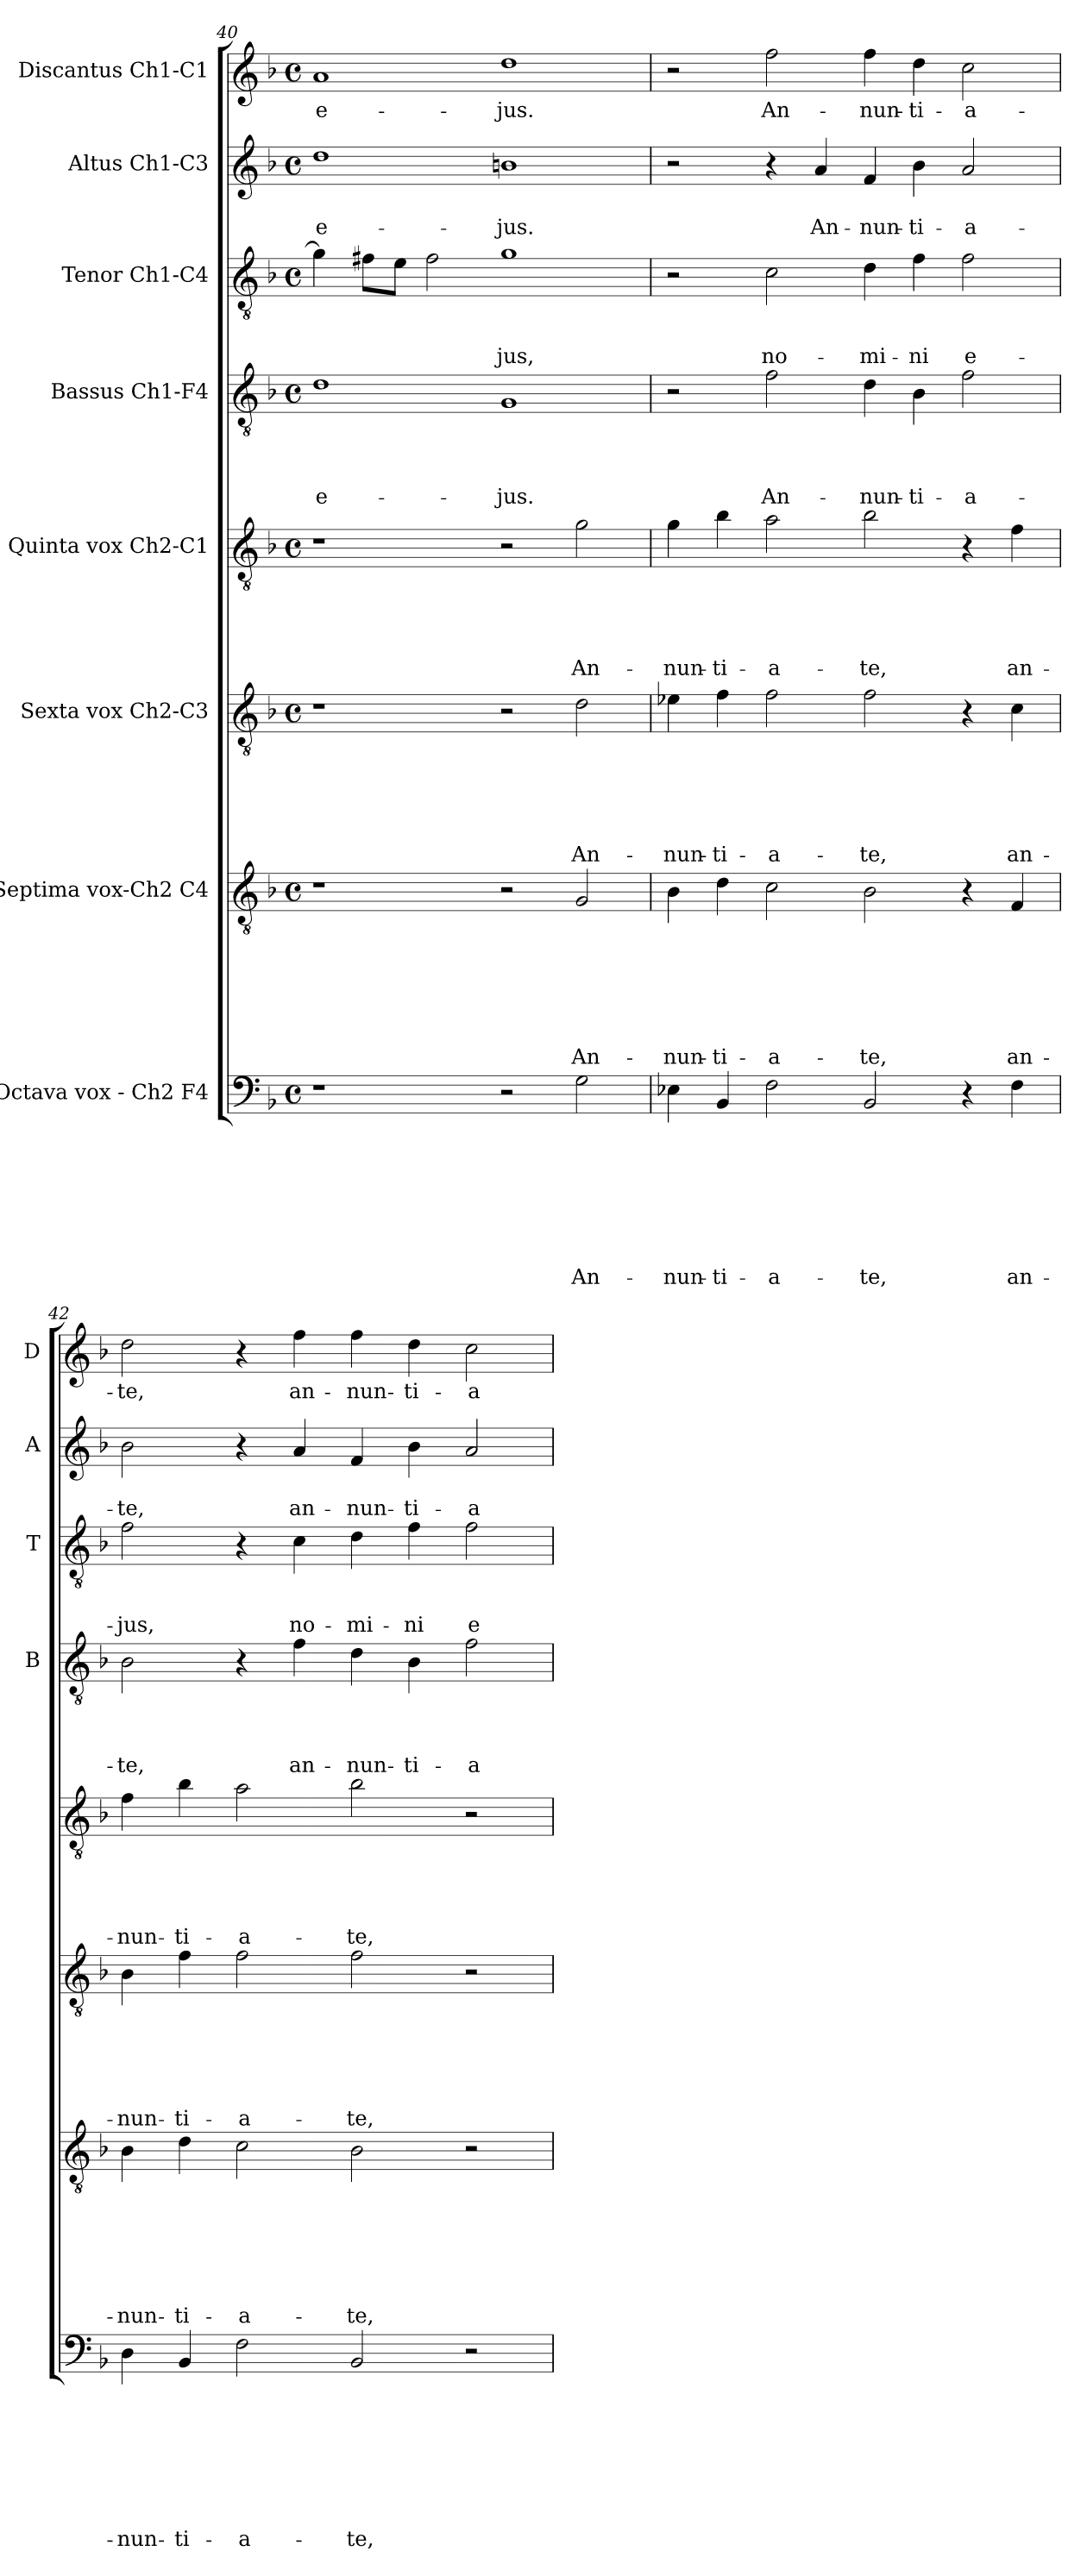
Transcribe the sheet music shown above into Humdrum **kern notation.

**kern	**text	**text	**text	**text	**text	**text	**text	**text	**kern	**text	**text	**text	**text	**text	**text	**text	**kern	**text	**text	**text	**text	**text	**text	**kern	**text	**text	**text	**text	**text	**kern	**text	**text	**text	**text	**kern	**text	**text	**text	**kern	**text	**text	**kern	**text
*part8	*part8	*part8	*part8	*part8	*part8	*part8	*part8	*part8	*part7	*part7	*part7	*part7	*part7	*part7	*part7	*part7	*part6	*part6	*part6	*part6	*part6	*part6	*part6	*part5	*part5	*part5	*part5	*part5	*part5	*part4	*part4	*part4	*part4	*part4	*part3	*part3	*part3	*part3	*part2	*part2	*part2	*part1	*part1
*staff8	*staff8	*staff8	*staff8	*staff8	*staff8	*staff8	*staff8	*staff8	*staff7	*staff7	*staff7	*staff7	*staff7	*staff7	*staff7	*staff7	*staff6	*staff6	*staff6	*staff6	*staff6	*staff6	*staff6	*staff5	*staff5	*staff5	*staff5	*staff5	*staff5	*staff4	*staff4	*staff4	*staff4	*staff4	*staff3	*staff3	*staff3	*staff3	*staff2	*staff2	*staff2	*staff1	*staff1
*I"Octava vox - Ch2 F4	*	*	*	*	*	*	*	*	*I"Septima  vox-Ch2 C4	*	*	*	*	*	*	*	*I"Sexta vox  Ch2-C3	*	*	*	*	*	*	*I"Quinta vox  Ch2-C1	*	*	*	*	*	*I"Bassus  Ch1-F4	*	*	*	*	*I"Tenor Ch1-C4	*	*	*	*I"Altus  Ch1-C3	*	*	*I"Discantus  Ch1-C1	*
*	*	*	*	*	*	*	*	*	*	*	*	*	*	*	*	*	*	*	*	*	*	*	*	*	*	*	*	*	*	*I'B	*	*	*	*	*I'T	*	*	*	*I'A	*	*	*I'D	*
*clefF4	*	*	*	*	*	*	*	*	*clefGv2	*	*	*	*	*	*	*	*clefGv2	*	*	*	*	*	*	*clefGv2	*	*	*	*	*	*clefGv2	*	*	*	*	*clefGv2	*	*	*	*clefG2	*	*	*clefG2	*
*k[b-]	*	*	*	*	*	*	*	*	*k[b-]	*	*	*	*	*	*	*	*k[b-]	*	*	*	*	*	*	*k[b-]	*	*	*	*	*	*k[b-]	*	*	*	*	*k[b-]	*	*	*	*k[b-]	*	*	*k[b-]	*
*F:	*	*	*	*	*	*	*	*	*F:	*	*	*	*	*	*	*	*F:	*	*	*	*	*	*	*F:	*	*	*	*	*	*F:	*	*	*	*	*F:	*	*	*	*F:	*	*	*F:	*
*M4/4	*	*	*	*	*	*	*	*	*M4/4	*	*	*	*	*	*	*	*M4/4	*	*	*	*	*	*	*M4/4	*	*	*	*	*	*M4/4	*	*	*	*	*M4/4	*	*	*	*M4/4	*	*	*M4/4	*
*met(c)	*	*	*	*	*	*	*	*	*met(c)	*	*	*	*	*	*	*	*met(c)	*	*	*	*	*	*	*met(c)	*	*	*	*	*	*met(c)	*	*	*	*	*met(c)	*	*	*	*met(c)	*	*	*met(c)	*
=40	=40	=40	=40	=40	=40	=40	=40	=40	=40	=40	=40	=40	=40	=40	=40	=40	=40	=40	=40	=40	=40	=40	=40	=40	=40	=40	=40	=40	=40	=40	=40	=40	=40	=40	=40	=40	=40	=40	=40	=40	=40	=40	=40
!	!	!	!	!	!	!	!	!	!	!	!	!	!	!	!	!	!	!	!	!	!	!	!	!	!	!	!	!	!	!	!	!	!	!LO:LY:b	!	!	!	!	!	!	!LO:LY:b	!	!LO:LY:b
1r	.	.	.	.	.	.	.	.	1r	.	.	.	.	.	.	.	1r	.	.	.	.	.	.	1r	.	.	.	.	.	1d	.	.	.	e-	4g\]	.	.	.	1dd	.	e-	1a	e-
.	.	.	.	.	.	.	.	.	.	.	.	.	.	.	.	.	.	.	.	.	.	.	.	.	.	.	.	.	.	.	.	.	.	.	8f#X\L	.	.	.	.	.	.	.	.
.	.	.	.	.	.	.	.	.	.	.	.	.	.	.	.	.	.	.	.	.	.	.	.	.	.	.	.	.	.	.	.	.	.	.	8e\J	.	.	.	.	.	.	.	.
.	.	.	.	.	.	.	.	.	.	.	.	.	.	.	.	.	.	.	.	.	.	.	.	.	.	.	.	.	.	.	.	.	.	.	2f#\	.	.	.	.	.	.	.	.
!	!	!	!	!	!	!	!	!	!	!	!	!	!	!	!	!	!	!	!	!	!	!	!	!	!	!	!	!	!	!	!	!	!	!LO:LY:b	!	!	!	!LO:LY:b	!	!	!LO:LY:b	!	!LO:LY:b
2r	.	.	.	.	.	.	.	.	2r	.	.	.	.	.	.	.	2r	.	.	.	.	.	.	2r	.	.	.	.	.	1G	.	.	.	-jus.	1g	.	.	-jus,	1bn	.	-jus.	1dd	-jus.
!	!	!	!	!	!	!	!	!LO:LY:b	!	!	!	!	!	!	!	!LO:LY:b	!	!	!	!	!	!	!LO:LY:b	!	!	!	!	!	!LO:LY:b	!	!	!	!	!	!	!	!	!	!	!	!	!	!
2G\	.	.	.	.	.	.	.	An-	2G/	.	.	.	.	.	.	An-	2d\	.	.	.	.	.	An-	2g\	.	.	.	.	An-	.	.	.	.	.	.	.	.	.	.	.	.	.	.
=41	=41	=41	=41	=41	=41	=41	=41	=41	=41	=41	=41	=41	=41	=41	=41	=41	=41	=41	=41	=41	=41	=41	=41	=41	=41	=41	=41	=41	=41	=41	=41	=41	=41	=41	=41	=41	=41	=41	=41	=41	=41	=41	=41
!	!	!	!	!	!	!	!	!LO:LY:b	!	!	!	!	!	!	!	!LO:LY:b	!	!	!	!	!	!	!LO:LY:b	!	!	!	!	!	!LO:LY:b	!	!	!	!	!	!	!	!	!	!	!	!	!	!
4E-X\	.	.	.	.	.	.	.	-nun-	4B-\	.	.	.	.	.	.	-nun-	4e-X\	.	.	.	.	.	-nun-	4g\	.	.	.	.	-nun-	2r	.	.	.	.	2r	.	.	.	2r	.	.	2r	.
!	!	!	!	!	!	!	!	!LO:LY:b	!	!	!	!	!	!	!	!LO:LY:b	!	!	!	!	!	!	!LO:LY:b	!	!	!	!	!	!LO:LY:b	!	!	!	!	!	!	!	!	!	!	!	!	!	!
4BB-/	.	.	.	.	.	.	.	-ti-	4d\	.	.	.	.	.	.	-ti-	4f\	.	.	.	.	.	-ti-	4b-\	.	.	.	.	-ti-	.	.	.	.	.	.	.	.	.	.	.	.	.	.
!	!	!	!	!	!	!	!	!LO:LY:b	!	!	!	!	!	!	!	!LO:LY:b	!	!	!	!	!	!	!LO:LY:b	!	!	!	!	!	!LO:LY:b	!	!	!	!	!LO:LY:b	!	!	!	!LO:LY:b	!	!	!	!	!LO:LY:b
2F\	.	.	.	.	.	.	.	-a-	2c\	.	.	.	.	.	.	-a-	2f\	.	.	.	.	.	-a-	2a\	.	.	.	.	-a-	2f\	.	.	.	An-	2c\	.	.	no-	4r	.	.	2ff\	An-
!	!	!	!	!	!	!	!	!	!	!	!	!	!	!	!	!	!	!	!	!	!	!	!	!	!	!	!	!	!	!	!	!	!	!	!	!	!	!	!	!	!LO:LY:b	!	!
.	.	.	.	.	.	.	.	.	.	.	.	.	.	.	.	.	.	.	.	.	.	.	.	.	.	.	.	.	.	.	.	.	.	.	.	.	.	.	4a/	.	An-	.	.
!	!	!	!	!	!	!	!	!LO:LY:b	!	!	!	!	!	!	!	!LO:LY:b	!	!	!	!	!	!	!LO:LY:b	!	!	!	!	!	!LO:LY:b	!	!	!	!	!LO:LY:b	!	!	!	!LO:LY:b	!	!	!LO:LY:b	!	!LO:LY:b
2BB-/	.	.	.	.	.	.	.	-te,	2B-\	.	.	.	.	.	.	-te,	2f\	.	.	.	.	.	-te,	2b-\	.	.	.	.	-te,	4d\	.	.	.	-nun-	4d\	.	.	-mi-	4f/	.	-nun-	4ff\	-nun-
!	!	!	!	!	!	!	!	!	!	!	!	!	!	!	!	!	!	!	!	!	!	!	!	!	!	!	!	!	!	!	!	!	!	!LO:LY:b	!	!	!	!LO:LY:b	!	!	!LO:LY:b	!	!LO:LY:b
.	.	.	.	.	.	.	.	.	.	.	.	.	.	.	.	.	.	.	.	.	.	.	.	.	.	.	.	.	.	4B-\	.	.	.	-ti-	4f\	.	.	-ni	4b-\	.	-ti-	4dd\	-ti-
!	!	!	!	!	!	!	!	!	!	!	!	!	!	!	!	!	!	!	!	!	!	!	!	!	!	!	!	!	!	!	!	!	!	!LO:LY:b	!	!	!	!LO:LY:b	!	!	!LO:LY:b	!	!LO:LY:b
4r	.	.	.	.	.	.	.	.	4r	.	.	.	.	.	.	.	4r	.	.	.	.	.	.	4r	.	.	.	.	.	2f\	.	.	.	-a-	2f\	.	.	e-	2a/	.	-a-	2cc\	-a-
!	!	!	!	!	!	!	!	!LO:LY:b	!	!	!	!	!	!	!	!LO:LY:b	!	!	!	!	!	!	!LO:LY:b	!	!	!	!	!	!LO:LY:b	!	!	!	!	!	!	!	!	!	!	!	!	!	!
4F\	.	.	.	.	.	.	.	an-	4F/	.	.	.	.	.	.	an-	4c\	.	.	.	.	.	an-	4f\	.	.	.	.	an-	.	.	.	.	.	.	.	.	.	.	.	.	.	.
=42	=42	=42	=42	=42	=42	=42	=42	=42	=42	=42	=42	=42	=42	=42	=42	=42	=42	=42	=42	=42	=42	=42	=42	=42	=42	=42	=42	=42	=42	=42	=42	=42	=42	=42	=42	=42	=42	=42	=42	=42	=42	=42	=42
!	!	!	!	!	!	!	!	!LO:LY:b	!	!	!	!	!	!	!	!LO:LY:b	!	!	!	!	!	!	!LO:LY:b	!	!	!	!	!	!LO:LY:b	!	!	!	!	!LO:LY:b	!	!	!	!LO:LY:b	!	!	!LO:LY:b	!	!LO:LY:b
4D\	.	.	.	.	.	.	.	-nun-	4B-\	.	.	.	.	.	.	-nun-	4B-\	.	.	.	.	.	-nun-	4f\	.	.	.	.	-nun-	2B-\	.	.	.	-te,	2f\	.	.	-jus,	2b-\	.	-te,	2dd\	-te,
!	!	!	!	!	!	!	!	!LO:LY:b	!	!	!	!	!	!	!	!LO:LY:b	!	!	!	!	!	!	!LO:LY:b	!	!	!	!	!	!LO:LY:b	!	!	!	!	!	!	!	!	!	!	!	!	!	!
4BB-/	.	.	.	.	.	.	.	-ti-	4d\	.	.	.	.	.	.	-ti-	4f\	.	.	.	.	.	-ti-	4b-\	.	.	.	.	-ti-	.	.	.	.	.	.	.	.	.	.	.	.	.	.
!	!	!	!	!	!	!	!	!LO:LY:b	!	!	!	!	!	!	!	!LO:LY:b	!	!	!	!	!	!	!LO:LY:b	!	!	!	!	!	!LO:LY:b	!	!	!	!	!	!	!	!	!	!	!	!	!	!
2F\	.	.	.	.	.	.	.	-a-	2c\	.	.	.	.	.	.	-a-	2f\	.	.	.	.	.	-a-	2a\	.	.	.	.	-a-	4r	.	.	.	.	4r	.	.	.	4r	.	.	4r	.
!	!	!	!	!	!	!	!	!	!	!	!	!	!	!	!	!	!	!	!	!	!	!	!	!	!	!	!	!	!	!	!	!	!	!LO:LY:b	!	!	!	!LO:LY:b	!	!	!LO:LY:b	!	!LO:LY:b
.	.	.	.	.	.	.	.	.	.	.	.	.	.	.	.	.	.	.	.	.	.	.	.	.	.	.	.	.	.	4f\	.	.	.	an-	4c\	.	.	no-	4a/	.	an-	4ff\	an-
!	!	!	!	!	!	!	!	!LO:LY:b	!	!	!	!	!	!	!	!LO:LY:b	!	!	!	!	!	!	!LO:LY:b	!	!	!	!	!	!LO:LY:b	!	!	!	!	!LO:LY:b	!	!	!	!LO:LY:b	!	!	!LO:LY:b	!	!LO:LY:b
2BB-/	.	.	.	.	.	.	.	-te,	2B-\	.	.	.	.	.	.	-te,	2f\	.	.	.	.	.	-te,	2b-\	.	.	.	.	-te,	4d\	.	.	.	-nun-	4d\	.	.	-mi-	4f/	.	-nun-	4ff\	-nun-
!	!	!	!	!	!	!	!	!	!	!	!	!	!	!	!	!	!	!	!	!	!	!	!	!	!	!	!	!	!	!	!	!	!	!LO:LY:b	!	!	!	!LO:LY:b	!	!	!LO:LY:b	!	!LO:LY:b
.	.	.	.	.	.	.	.	.	.	.	.	.	.	.	.	.	.	.	.	.	.	.	.	.	.	.	.	.	.	4B-\	.	.	.	-ti-	4f\	.	.	-ni	4b-\	.	-ti-	4dd\	-ti-
!	!	!	!	!	!	!	!	!	!	!	!	!	!	!	!	!	!	!	!	!	!	!	!	!	!	!	!	!	!	!	!	!	!	!LO:LY:b	!	!	!	!LO:LY:b	!	!	!LO:LY:b	!	!LO:LY:b
2r	.	.	.	.	.	.	.	.	2r	.	.	.	.	.	.	.	2r	.	.	.	.	.	.	2r	.	.	.	.	.	2f\	.	.	.	-a-	2f\	.	.	e-	2a/	.	-a-	2cc\	-a-
=	=	=	=	=	=	=	=	=	=	=	=	=	=	=	=	=	=	=	=	=	=	=	=	=	=	=	=	=	=	=	=	=	=	=	=	=	=	=	=	=	=	=	=
*-	*-	*-	*-	*-	*-	*-	*-	*-	*-	*-	*-	*-	*-	*-	*-	*-	*-	*-	*-	*-	*-	*-	*-	*-	*-	*-	*-	*-	*-	*-	*-	*-	*-	*-	*-	*-	*-	*-	*-	*-	*-	*-	*-
